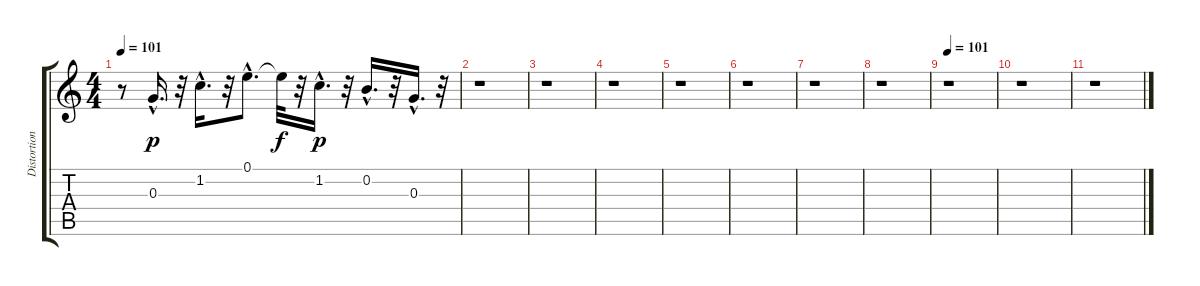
\track ("Distortion" "Distortion") {instrument distortionguitar}
\staff {score tabs}
\tuning (E4 B3 G3 D3 A2 E2) {hide}
\ts (4 4)
\tempo 101
\clef g2
\ks c
r.8{dy f} 0.3{hac}.16{d dy p} r.32 1.2{hac}.16{d} r.32 0.1{hac}.8{d} 0.1{t}.32{dy f} r.32 1.2{hac}.16{d dy p} r.32 0.2{hac}.16{d} r.32 0.3{hac}.16{d} r.32 |
r.1 |
r.1 |
r.1 |
r.1 |
r.1 |
r.1 |
r.1 |
\tempo 101
r.1 |
r.1 |
r.1
